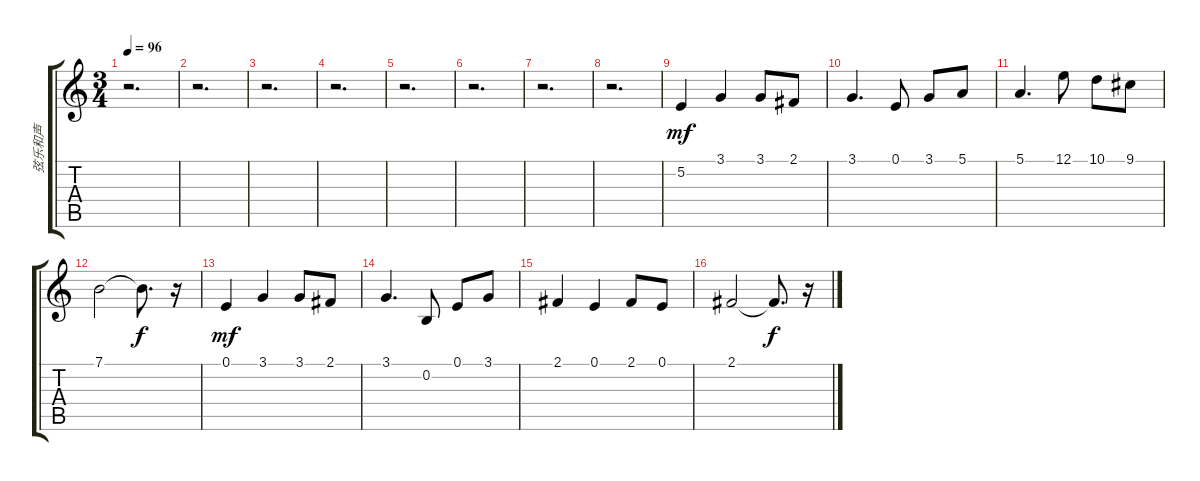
\track ("弦乐和声" "弦乐和声") {instrument stringensemble2}
\staff {score tabs}
\tuning (E4 B3 G3 D3 A2 E2) {hide}
\ts (3 4)
\tempo 96
\clef g2
\ks c
r.2{d dy mf} |
r.2{d} |
r.2{d} |
r.2{d} |
r.2{d} |
r.2{d} |
r.2{d} |
r.2{d} |
5.2.4{volume 8} 3.1.4 3.1.8 2.1.8 |
3.1.4{d volume 8} 0.1.8{volume 11} 3.1.8 5.1.8 |
5.1.4{d} 12.1.8 10.1.8 9.1.8 |
7.1.2 7.1{t}.8{d txt "" dy f} r.16 |
0.1.4{dy mf} 3.1.4 3.1.8 2.1.8 |
3.1.4{d} 0.2.8 0.1.8 3.1.8 |
2.1.4 0.1.4 2.1.8 0.1.8 |
2.1.2 2.1{t}.8{d dy f} r.16
